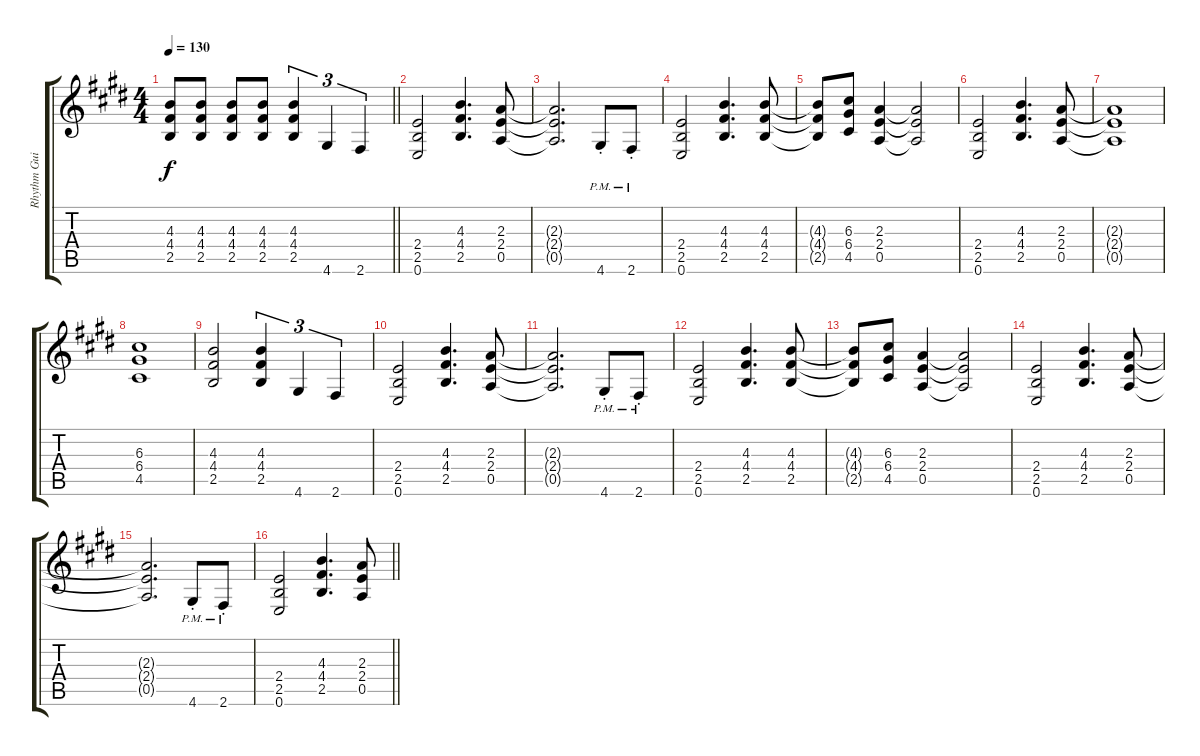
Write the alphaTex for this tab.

\track ("Rhythm Guitar - Richie Sambora" "Rhythm Gui") {instrument distortionguitar}
\staff {score tabs}
\tuning (E4 B3 G3 D3 A2 E2) {hide}
\ts (4 4)
\tempo 130
\clef g2
\barLineRight lightlight
\ks c#minor
(4.3 4.4 2.5).8{dy f} (4.3 4.4 2.5).8 (4.3 4.4 2.5).8 (4.3 4.4 2.5).8 (4.3 4.4 2.5).4{tu (3 2)} 4.6.4{tu (3 2)} 2.6.4{tu (3 2)} |
\ks e
(2.4 2.5 0.6).2 (4.3 4.4 2.5).4{d} (2.3 2.4 0.5).8 |
\ks c#minor
(2.3{t} 2.4{t} 0.5{t}).2{d} 4.6{pm st}.8 2.6{pm st}.8 |
(2.4 2.5 0.6).2 (4.3 4.4 2.5).4{d} (4.3 4.4 2.5).8 |
(4.3{t} 4.4{t} 2.5{t}).8 (6.3 6.4 4.5).8 (2.3 2.4 0.5).4 (2.3{t} 2.4{t} 0.5{t}).2 |
\ks e
(2.4 2.5 0.6).2 (4.3 4.4 2.5).4{d} (2.3 2.4 0.5).8 |
\ks c#minor
(2.3{t} 2.4{t} 0.5{t}).1 |
(6.3 6.4 4.5).1 |
(4.3 4.4 2.5).2 (4.3 4.4 2.5).4{tu (3 2)} 4.6.4{tu (3 2)} 2.6.4{tu (3 2)} |
\ks e
(2.4 2.5 0.6).2 (4.3 4.4 2.5).4{d} (2.3 2.4 0.5).8 |
\ks c#minor
(2.3{t} 2.4{t} 0.5{t}).2{d} 4.6{pm st}.8 2.6{pm st}.8 |
(2.4 2.5 0.6).2 (4.3 4.4 2.5).4{d} (4.3 4.4 2.5).8 |
(4.3{t} 4.4{t} 2.5{t}).8 (6.3 6.4 4.5).8 (2.3 2.4 0.5).4 (2.3{t} 2.4{t} 0.5{t}).2 |
\ks e
(2.4 2.5 0.6).2 (4.3 4.4 2.5).4{d} (2.3 2.4 0.5).8 |
\ks c#minor
(2.3{t} 2.4{t} 0.5{t}).2{d} 4.6{pm st}.8 2.6{pm st}.8 |
\barLineRight lightlight
(2.4 2.5 0.6).2 (4.3 4.4 2.5).4{d} (2.3 2.4 0.5).8
